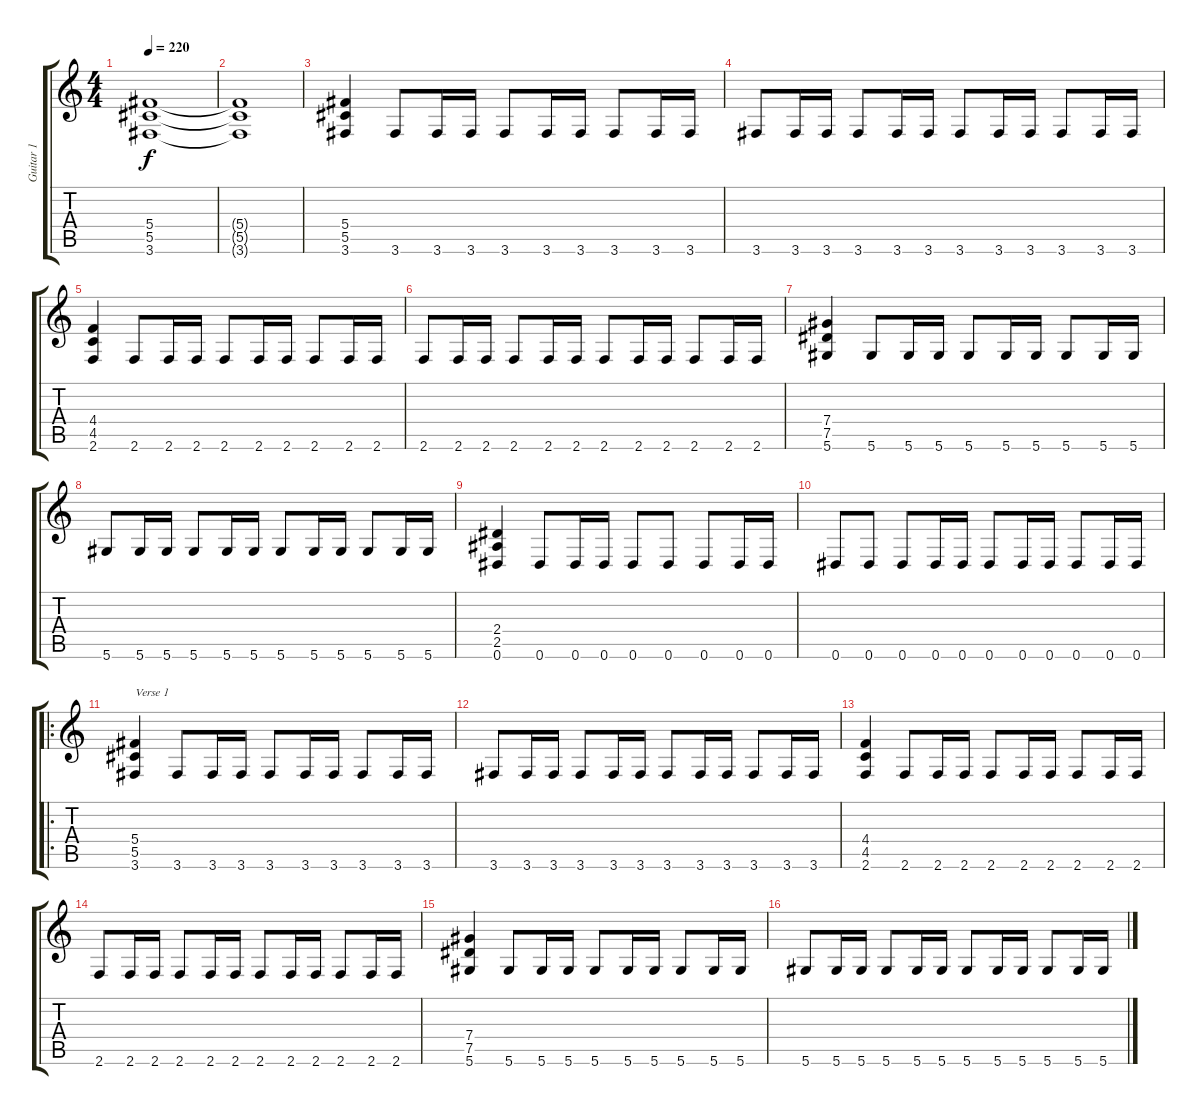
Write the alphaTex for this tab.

\track ("Guitar 1" "Guitar 1") {instrument distortionguitar}
\staff {score tabs}
\tuning (Eb4 Bb3 Gb3 Db3 Ab2 Eb2) {hide}
\ts (4 4)
\tempo 220
\clef g2
\ks c
(5.4 5.5 3.6).1{dy f} |
(5.4{t} 5.5{t} 3.6{t}).1 |
(5.4 5.5 3.6).4 3.6.8 3.6.16 3.6.16 3.6.8 3.6.16 3.6.16 3.6.8 3.6.16 3.6.16 |
3.6.8 3.6.16 3.6.16 3.6.8 3.6.16 3.6.16 3.6.8 3.6.16 3.6.16 3.6.8 3.6.16 3.6.16 |
(4.4 4.5 2.6).4 2.6.8 2.6.16 2.6.16 2.6.8 2.6.16 2.6.16 2.6.8 2.6.16 2.6.16 |
2.6.8 2.6.16 2.6.16 2.6.8 2.6.16 2.6.16 2.6.8 2.6.16 2.6.16 2.6.8 2.6.16 2.6.16 |
(7.4 7.5 5.6).4 5.6.8 5.6.16 5.6.16 5.6.8 5.6.16 5.6.16 5.6.8 5.6.16 5.6.16 |
5.6.8 5.6.16 5.6.16 5.6.8 5.6.16 5.6.16 5.6.8 5.6.16 5.6.16 5.6.8 5.6.16 5.6.16 |
(2.4 2.5 0.6).4 0.6.8 0.6.16 0.6.16 0.6.8 0.6.8 0.6.8 0.6.16 0.6.16 |
0.6.8 0.6.8 0.6.8 0.6.16 0.6.16 0.6.8 0.6.16 0.6.16 0.6.8 0.6.16 0.6.16 |
\ro
(5.4 5.5 3.6).4{txt "Verse 1"} 3.6.8 3.6.16 3.6.16 3.6.8 3.6.16 3.6.16 3.6.8 3.6.16 3.6.16 |
3.6.8 3.6.16 3.6.16 3.6.8 3.6.16 3.6.16 3.6.8 3.6.16 3.6.16 3.6.8 3.6.16 3.6.16 |
(4.4 4.5 2.6).4 2.6.8 2.6.16 2.6.16 2.6.8 2.6.16 2.6.16 2.6.8 2.6.16 2.6.16 |
2.6.8 2.6.16 2.6.16 2.6.8 2.6.16 2.6.16 2.6.8 2.6.16 2.6.16 2.6.8 2.6.16 2.6.16 |
(7.4 7.5 5.6).4 5.6.8 5.6.16 5.6.16 5.6.8 5.6.16 5.6.16 5.6.8 5.6.16 5.6.16 |
5.6.8 5.6.16 5.6.16 5.6.8 5.6.16 5.6.16 5.6.8 5.6.16 5.6.16 5.6.8 5.6.16 5.6.16
